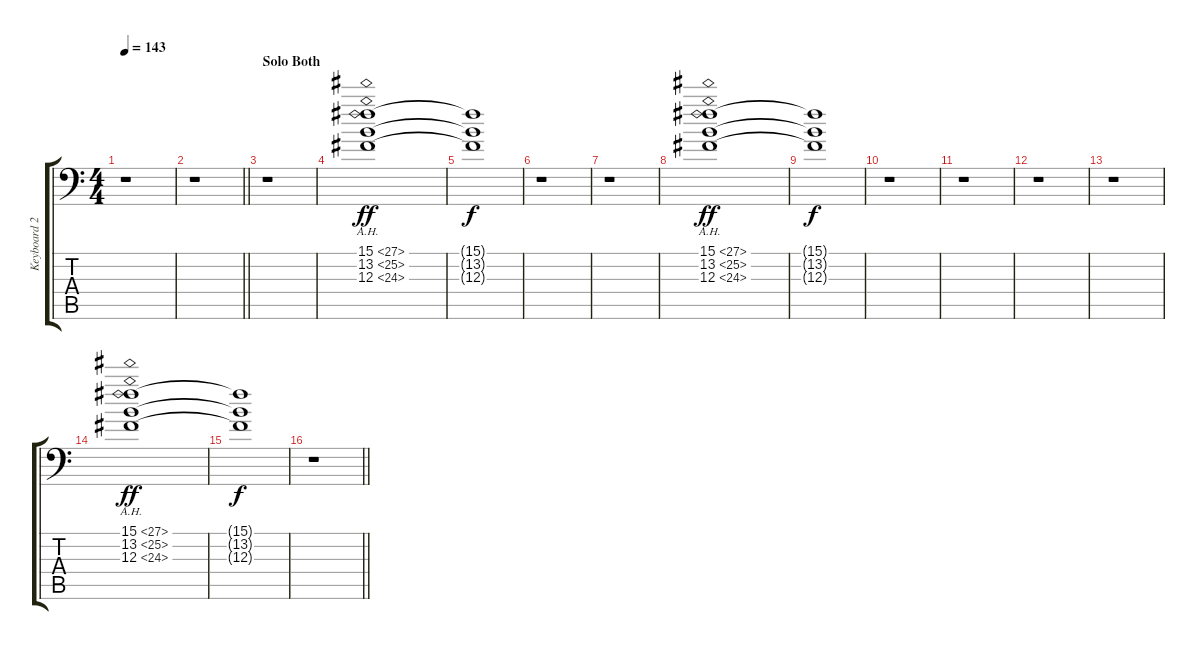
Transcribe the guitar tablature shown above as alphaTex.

\track ("Keyboard 2" "Keyboard 2") {instrument lead2sawtooth}
\staff {score tabs}
\tuning (Eb4 Bb3 Gb3 Db3 Ab2 Eb1) {hide}
\ts (4 4)
\tempo 143
\clef f4
\ks c
r.1{dy mp} |
\barLineRight lightlight
r.1 |
\section ("" "Solo Both")
r.1{volume 0} |
(15.1{ah 12} 13.2{ah 12} 12.3{ah 12}).1{dy ff volume 5 instrument synthstrings1} |
(15.1{t} 13.2{t} 12.3{t}).1{dy f volume 13} |
r.1 |
r.1{volume 0} |
(15.1{ah 12} 13.2{ah 12} 12.3{ah 12}).1{dy ff volume 5 instrument synthstrings1} |
(15.1{t} 13.2{t} 12.3{t}).1{dy f volume 13} |
r.1 |
r.1 |
r.1 |
r.1{volume 0} |
(15.1{ah 12} 13.2{ah 12} 12.3{ah 12}).1{dy ff volume 5 instrument synthstrings1} |
(15.1{t} 13.2{t} 12.3{t}).1{dy f volume 13} |
\barLineRight lightlight
r.1
